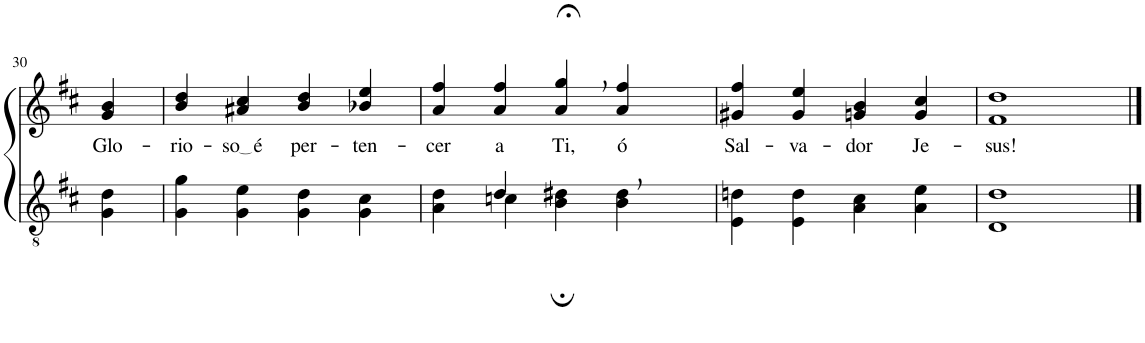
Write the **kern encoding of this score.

**kern	**kern	**text
*part2	*part1	*part1
*staff2	*staff1	*staff1
*I"Parte III e IV	*I"Parte I e II	*
!!LO:PB:g=z
*clefGv2	*clefG2	*
*Trd5c9	*Trd5c9	*
*k[f#c#]	*k[f#c#]	*
*M2/2	*M2/2	*
=30	=30	=30
!	!	!LO:LY:b
4G\ 4d\	4g/ 4b/	Glo-
=31	=31	=31
!	!	!LO:LY:b
4G\ 4g\	4b/ 4dd/	-rio-
!	!	!LO:LY:b
4G\ 4e\	4a#X/ 4cc#/	so é
!	!	!LO:LY:b
4G\ 4d\	4b/ 4dd/	per-
!	!	!LO:LY:b
4G\ 4c#\	4b-X/ 4ee/	-ten-
=32	=32	=32
*^	*	*
!	!	!	!LO:LY:b
4ryy	4A\ 4d\	4a/ 4ff#/	-cer
!	!	!	!LO:LY:b
4d/	4cn\	4a/ 4ff#/	a
!	!	!	!LO:LY:b
2ryy	4B\; 4d#X\;	4a/;<, 4gg/;<,	Ti,
!	!	!	!LO:LY:b
.	4B\ 4d#\	4a/ 4ff#/	ó
=33	=33	=33	=33
!	!	!	!LO:LY:b
*v	*v	*	*
4E\ 4dn\	4g#X/ 4ff#/	Sal-
!	!	!LO:LY:b
4E\ 4d\	4g#/ 4ee/	-va-
!	!	!LO:LY:b
4A\ 4c#\	4gn/ 4b/	-dor
!	!	!LO:LY:b
4A\ 4e\	4g/ 4cc#/	Je-
=34	=34	=34
!	!	!LO:LY:b
1D 1d	1f# 1dd	-sus!
==	==	==
*-	*-	*-
